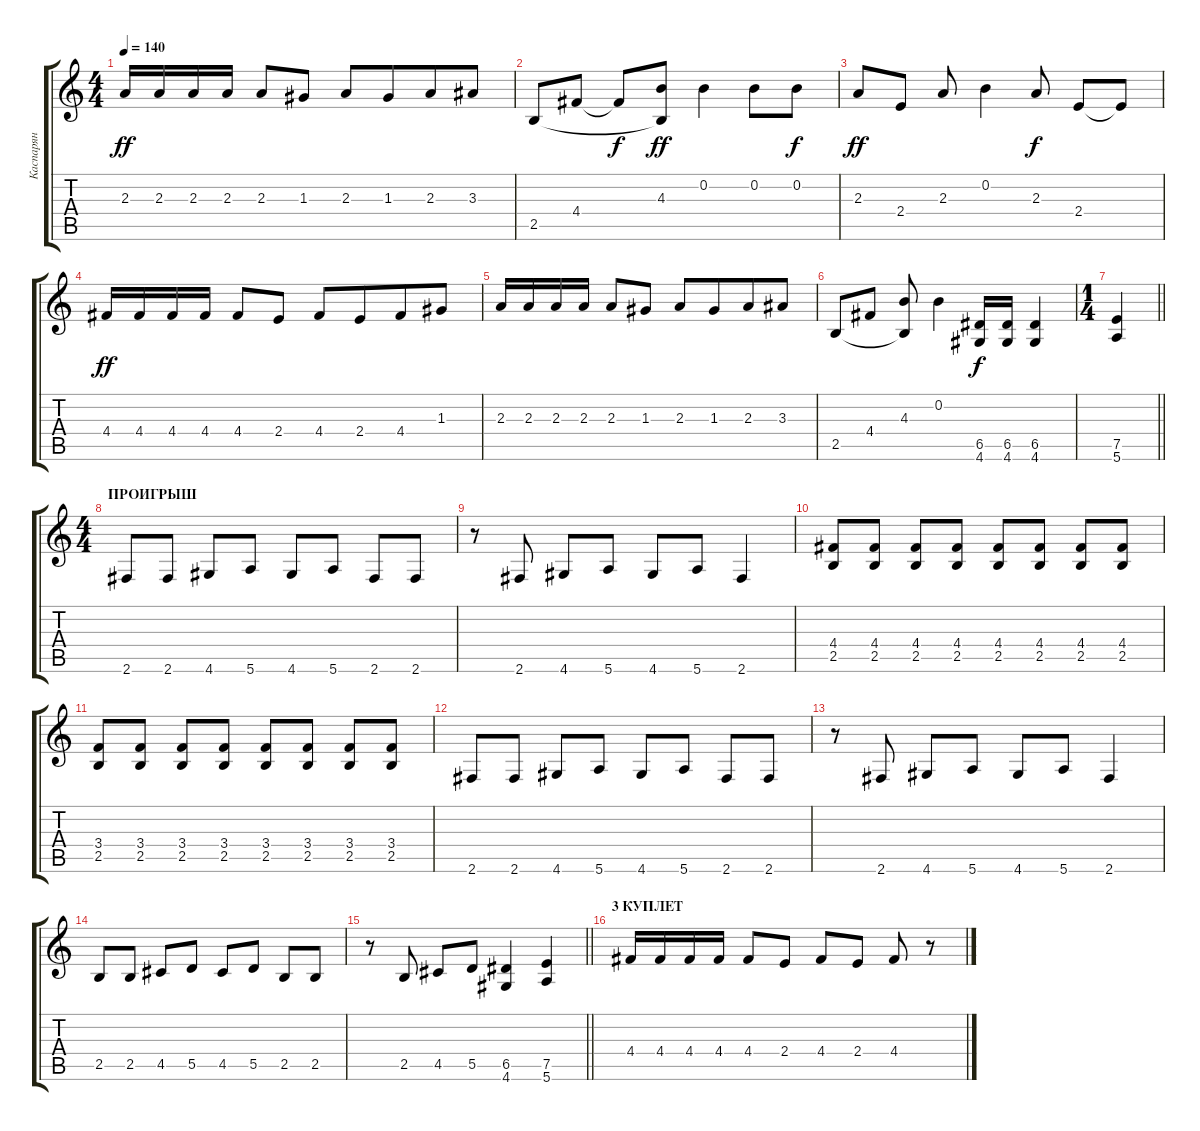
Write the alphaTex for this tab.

\track ("Каспарян" "Каспарян") {instrument electricguitarclean}
\staff {score tabs}
\tuning (E4 B3 G3 D3 A2 E2) {hide}
\ts (4 4)
\tempo 140
\clef g2
\ks c
2.3.16{dy ff} 2.3.16 2.3.16 2.3.16 2.3.8 1.3.8 2.3.8 1.3.8{beam merge} 2.3.8 3.3.8 |
2.5.8 4.4.8 4.4{t}.8{dy f} (4.3 2.5{t}).8{dy ff} 0.2.4 0.2.8 0.2.8{dy f} |
2.3.8{dy ff} 2.4.8 2.3.8 0.2.4 2.3.8{dy f} 2.4.8 2.4{t}.8 |
4.4.16{dy ff} 4.4.16 4.4.16 4.4.16 4.4.8 2.4.8 4.4.8 2.4.8{beam merge} 4.4.8 1.3.8 |
2.3.16 2.3.16 2.3.16 2.3.16 2.3.8 1.3.8 2.3.8 1.3.8{beam merge} 2.3.8 3.3.8 |
2.5.8 4.4.8 (4.3 2.5{t}).8 0.2.4 (6.5 4.6).16{dy f} (6.5 4.6).16 (6.5 4.6).4 |
\ts (1 4)
\barLineRight lightlight
(7.5 5.6).4 |
\ts (4 4)
\section ("" "ПРОИГРЫШ")
2.6.8 2.6.8 4.6.8 5.6.8 4.6.8 5.6.8 2.6.8 2.6.8 |
r.8 2.6.8 4.6.8 5.6.8 4.6.8 5.6.8 2.6.4 |
(4.4 2.5).8 (4.4 2.5).8 (4.4 2.5).8 (4.4 2.5).8 (4.4 2.5).8 (4.4 2.5).8 (4.4 2.5).8 (4.4 2.5).8 |
(3.4 2.5).8 (3.4 2.5).8 (3.4 2.5).8 (3.4 2.5).8 (3.4 2.5).8 (3.4 2.5).8 (3.4 2.5).8 (3.4 2.5).8 |
2.6.8 2.6.8 4.6.8 5.6.8 4.6.8 5.6.8 2.6.8 2.6.8 |
r.8 2.6.8 4.6.8 5.6.8 4.6.8 5.6.8 2.6.4 |
2.5.8 2.5.8 4.5.8 5.5.8 4.5.8 5.5.8 2.5.8 2.5.8 |
\barLineRight lightlight
r.8 2.5.8 4.5.8 5.5.8 (6.5 4.6).4 (7.5 5.6).4 |
\section ("" "3 КУПЛЕТ")
4.4.16 4.4.16 4.4.16 4.4.16 4.4.8 2.4.8 4.4.8 2.4.8 4.4.8 r.8
